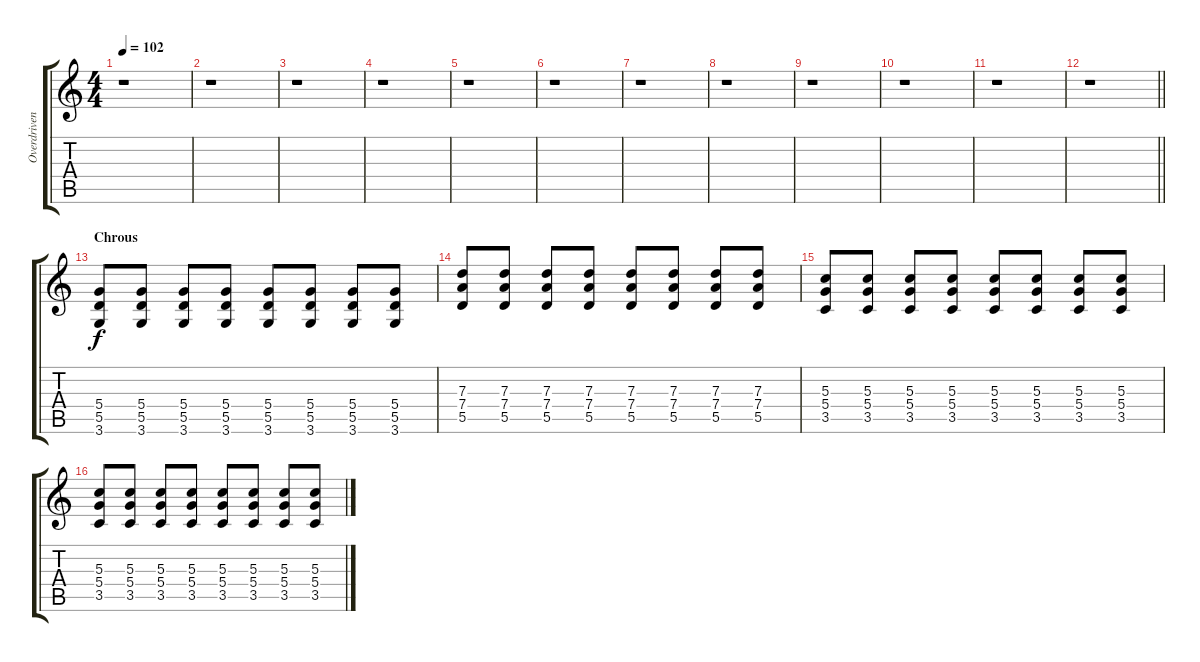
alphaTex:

\track ("Overdriven Guitar" "Overdriven") {instrument overdrivenguitar}
\staff {score tabs}
\tuning (E4 B3 G3 D3 A2 E2) {hide}
\ts (4 4)
\tempo 102
\clef g2
\ks c
r.1{dy f} |
r.1 |
r.1 |
r.1 |
r.1 |
r.1 |
r.1 |
r.1 |
r.1 |
r.1 |
r.1 |
\barLineRight lightlight
r.1 |
\section ("" "Chrous")
(5.4 5.5 3.6).8 (5.4 5.5 3.6).8 (5.4 5.5 3.6).8 (5.4 5.5 3.6).8 (5.4 5.5 3.6).8 (5.4 5.5 3.6).8 (5.4 5.5 3.6).8 (5.4 5.5 3.6).8 |
(7.3 7.4 5.5).8 (7.3 7.4 5.5).8 (7.3 7.4 5.5).8 (7.3 7.4 5.5).8 (7.3 7.4 5.5).8 (7.3 7.4 5.5).8 (7.3 7.4 5.5).8 (7.3 7.4 5.5).8 |
(5.3 5.4 3.5).8 (5.3 5.4 3.5).8 (5.3 5.4 3.5).8 (5.3 5.4 3.5).8 (5.3 5.4 3.5).8 (5.3 5.4 3.5).8 (5.3 5.4 3.5).8 (5.3 5.4 3.5).8 |
(5.3 5.4 3.5).8 (5.3 5.4 3.5).8 (5.3 5.4 3.5).8 (5.3 5.4 3.5).8 (5.3 5.4 3.5).8 (5.3 5.4 3.5).8 (5.3 5.4 3.5).8 (5.3 5.4 3.5).8
